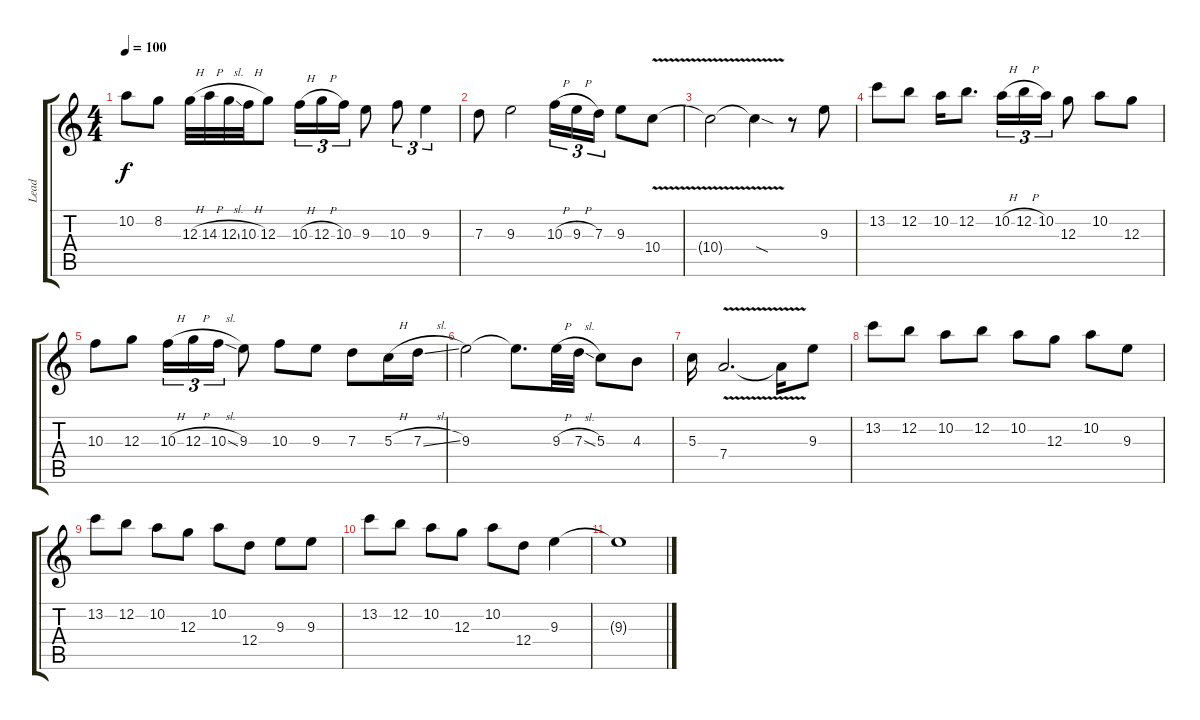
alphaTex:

\track ("Lead" "Lead") {instrument overdrivenguitar}
\staff {score tabs}
\tuning (E4 B3 G3 D3 A2 E2) {hide}
\ts (4 4)
\tempo 100
\clef g2
\ks c
10.2.8{dy f} 8.2.8 12.3{h}.32 14.3{h}.32 12.3{sl}.32 10.3{h}.32 12.3.8 10.3{h}.16{tu (3 2)} 12.3{h}.16{tu (3 2)} 10.3.16{tu (3 2)} 9.3.8 10.3.8{tu (3 2)} 9.3.4{tu (3 2)} |
7.3.8 9.3.2 10.3{h}.16{tu (3 2)} 9.3{h}.16{tu (3 2)} 7.3.16{tu (3 2)} 9.3.8 10.4{v}.8 |
10.4{v t}.2 10.4{sod t}.4 r.8 9.3.8 |
13.2.8 12.2.8 10.2.16 12.2.8{d} 10.2{h}.16{tu (3 2)} 12.2{h}.16{tu (3 2)} 10.2.16{tu (3 2)} 12.3.8 10.2.8 12.3.8 |
10.3.8 12.3.8 10.3{h}.16{tu (3 2)} 12.3{h}.16{tu (3 2)} 10.3{sl}.16{tu (3 2)} 9.3.8 10.3.8 9.3.8 7.3.8 5.3{h}.16 7.3{sl}.16 |
9.3.2 9.3{t}.8{d} 9.3{h}.32 7.3{sl}.32 5.3.8 4.3.8 |
5.3.16 7.4{v}.2{d} 7.4{t}.16 9.3.8 |
13.2.8 12.2.8 10.2.8 12.2.8 10.2.8 12.3.8 10.2.8 9.3.8 |
13.2.8 12.2.8 10.2.8 12.3.8 10.2.8 12.4.8 9.3.8 9.3.8 |
13.2.8 12.2.8 10.2.8 12.3.8 10.2.8 12.4.8 9.3.4 |
9.3{t}.1
